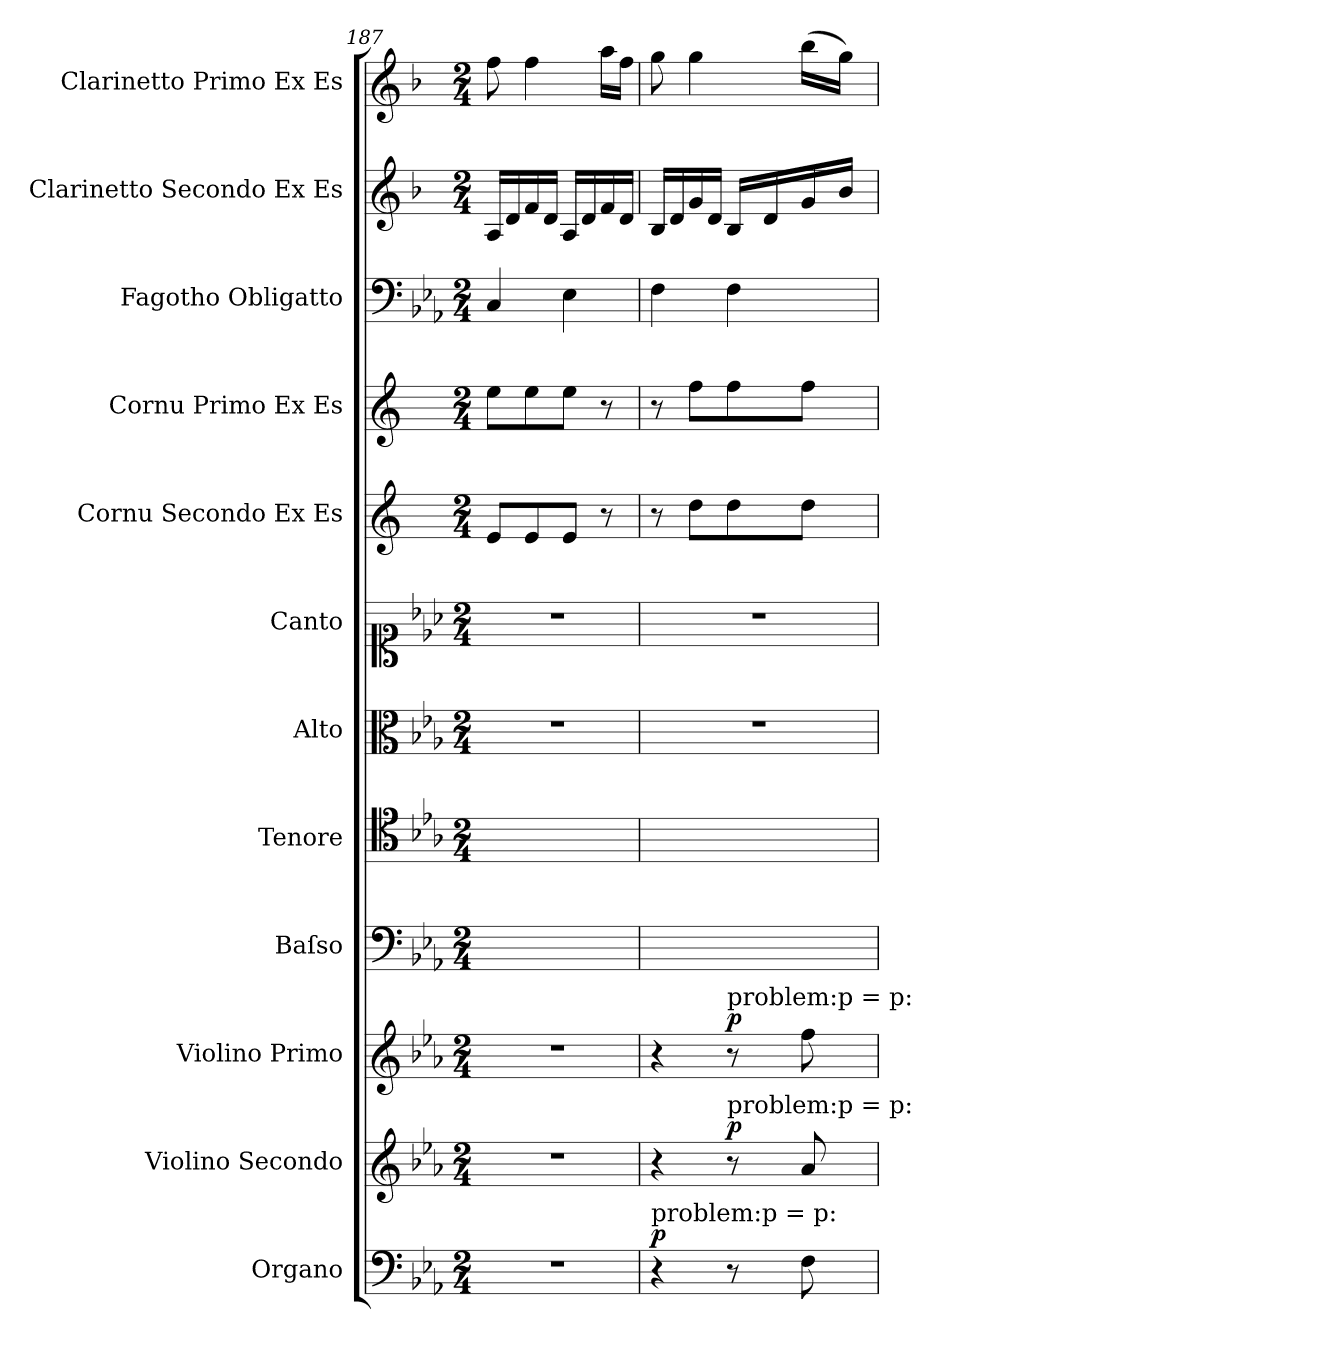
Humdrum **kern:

**kern	**dynam	**kern	**dynam	**kern	**dynam	**kern	**kern	**kern	**kern	**kern	**kern	**kern	**kern	**kern
*part12	*part12	*part11	*part11	*part10	*part10	*part9	*part8	*part7	*part6	*part5	*part4	*part3	*part2	*part1
*staff12	*staff12	*staff11	*staff11	*staff10	*staff10	*staff9	*staff8	*staff7	*staff6	*staff5	*staff4	*staff3	*staff2	*staff1
*I"Organo	*	*I"Violino Secondo	*	*I"Violino Primo	*	*I"Baſso	*I"Tenore	*I"Alto	*I"Canto	*I"Cornu Secondo Ex Es	*I"Cornu Primo Ex Es	*I"Fagotho Obligatto	*I"Clarinetto Secondo Ex Es	*I"Clarinetto Primo Ex Es
*I'Org	*	*	*	*I'Vno I	*	*I'B.	*I'T.	*I'A.	*I'C.	*	*I'Cor I	*I'Fag.	*	*I'Cor I
*clefF4	*	*clefG2	*	*clefG2	*	*clefF4	*clefC4	*clefC3	*clefC1	*clefG2	*clefG2	*clefF4	*clefG2	*clefG2
*	*	*	*	*	*	*	*	*	*	*ITrd5c9	*ITrd5c9	*	*ITrd1c2	*ITrd1c2
*k[b-e-a-]	*	*k[b-e-a-]	*	*k[b-e-a-]	*	*k[b-e-a-]	*k[b-e-a-]	*k[b-e-a-]	*k[b-e-a-]	*k[b-e-a-]	*k[b-e-a-]	*k[b-e-a-]	*k[b-e-a-]	*k[b-e-a-]
*c:	*	*c:	*	*c:	*	*c:	*c:	*c:	*c:	*c:	*c:	*c:	*c:	*c:
*M2/4	*	*M2/4	*	*M2/4	*	*M2/4	*M2/4	*M2/4	*M2/4	*M2/4	*M2/4	*M2/4	*M2/4	*M2/4
=187	=187	=187	=187	=187	=187	=187	=187	=187	=187	=187	=187	=187	=187	=187
2r	.	2r	.	2r	.	2ryy	2ryy	2r	2r	8G/L	8g\L	4C/	16G/LL	8ee-\
.	.	.	.	.	.	.	.	.	.	.	.	.	16c/	.
.	.	.	.	.	.	.	.	.	.	8G/	8g\	.	16e-/	4ee-\
.	.	.	.	.	.	.	.	.	.	.	.	.	16c/JJ	.
.	.	.	.	.	.	.	.	.	.	8G/J	8g\J	4E-\	16G/LL	.
.	.	.	.	.	.	.	.	.	.	.	.	.	16c/	.
.	.	.	.	.	.	.	.	.	.	8r	8r	.	16e-/	16gg\LL
.	.	.	.	.	.	.	.	.	.	.	.	.	16c/JJ	16ee-\JJ
=188	=188	=188	=188	=188	=188	=188	=188	=188	=188	=188	=188	=188	=188	=188
!LO:TX:a:t=problem&colon;p = p&colon;	!	!	!	!	!	!	!	!	!	!	!	!	!	!
!	!LO:DY:a	!	!	!	!	!	!	!	!	!	!	!	!	!
4r	p	4r	.	4r	.	2ryy	2ryy	2r	2r	8r	8r	4F\	16A-/LL	8ff\
.	.	.	.	.	.	.	.	.	.	.	.	.	16c/	.
.	.	.	.	.	.	.	.	.	.	8f\L	8a-\L	.	16f/	4ff\
.	.	.	.	.	.	.	.	.	.	.	.	.	16c/JJ	.
!	!	!	!	!LO:TX:a:t=problem&colon;p = p&colon;	!	!	!	!	!	!	!	!	!	!
!	!	!LO:TX:a:t=problem&colon;p = p&colon;	!	!	!	!	!	!	!	!	!	!	!	!
!	!	!	!LO:DY:a	!	!LO:DY:a	!	!	!	!	!	!	!	!	!
8r	.	8r	p	8r	p	.	.	.	.	8f\	8a-\	4F\	16A-/LL	.
.	.	.	.	.	.	.	.	.	.	.	.	.	16c/	.
8F\	.	8a-/	.	8ff\	.	.	.	.	.	8f\J	8a-\J	.	16f/	(16aa-\LL
.	.	.	.	.	.	.	.	.	.	.	.	.	16a-/JJ	16ff\JJ)
=	=	=	=	=	=	=	=	=	=	=	=	=	=	=
*-	*-	*-	*-	*-	*-	*-	*-	*-	*-	*-	*-	*-	*-	*-
